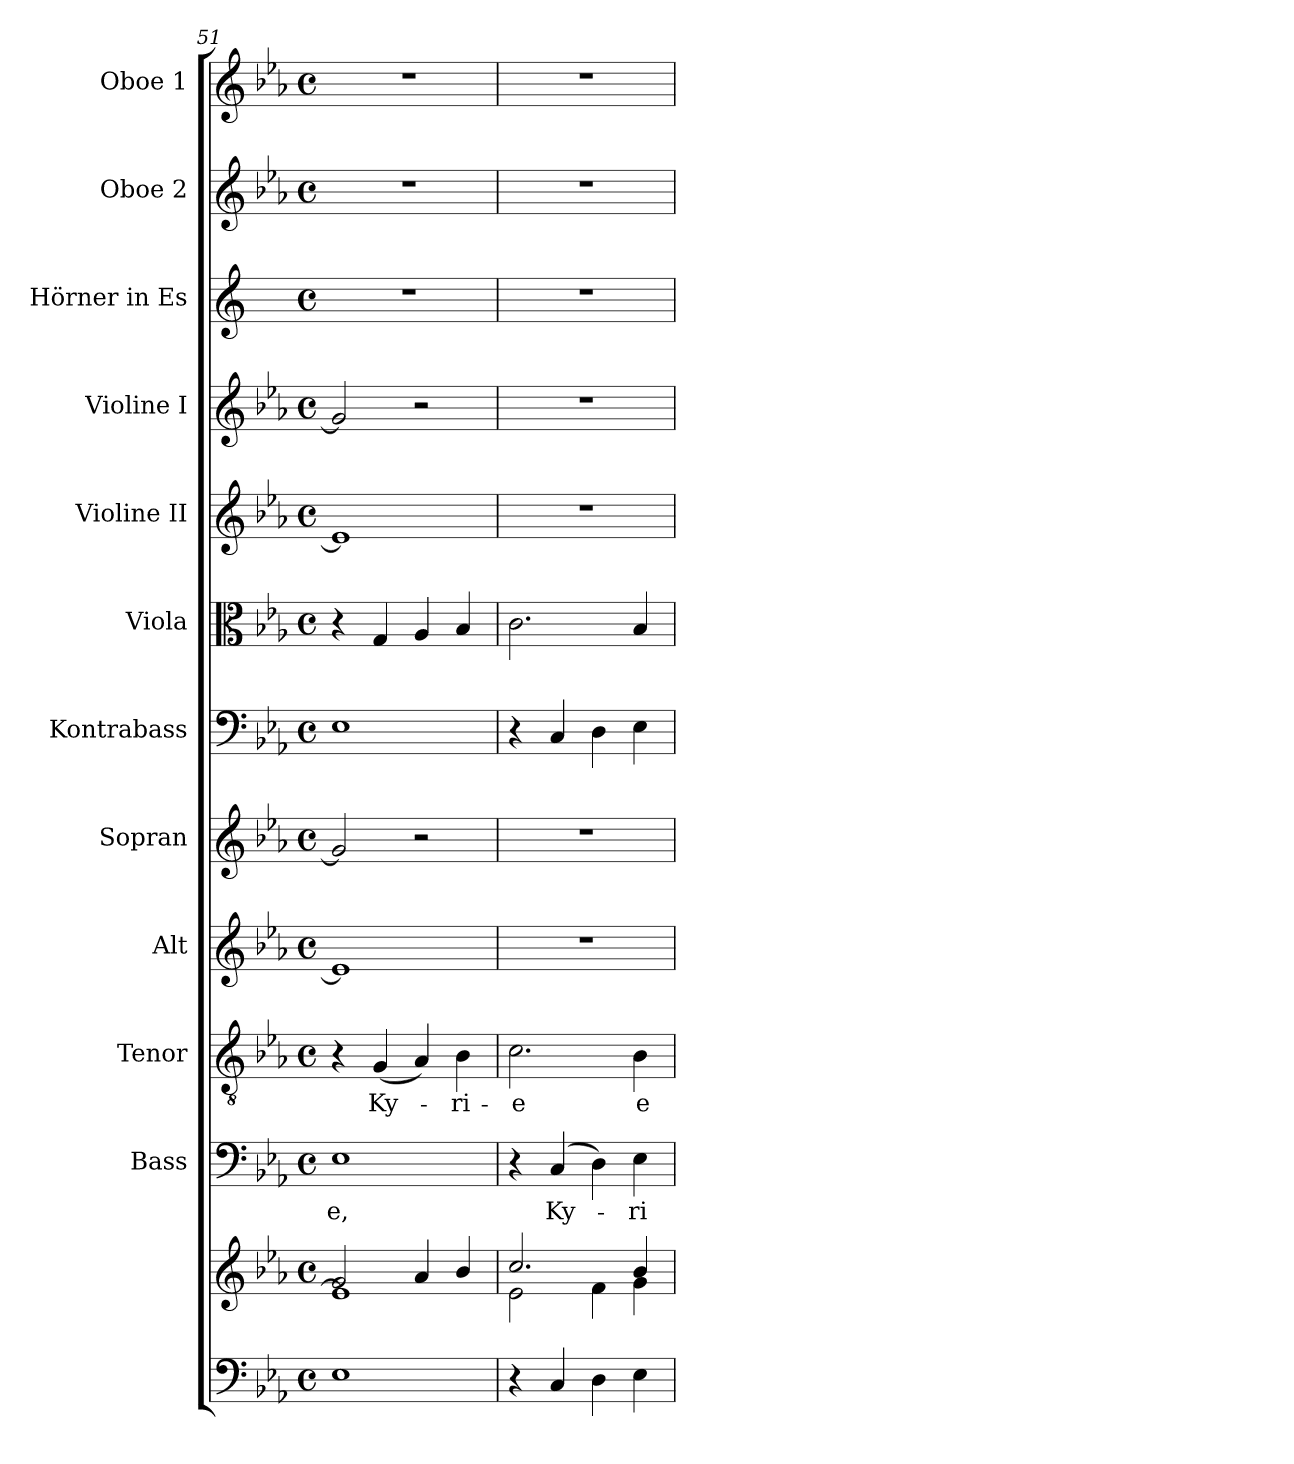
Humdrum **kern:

**kern	**kern	**kern	**text	**kern	**text	**kern	**kern	**kern	**kern	**kern	**kern	**kern	**kern	**kern
*part12	*part12	*part11	*part11	*part10	*part10	*part9	*part8	*part7	*part6	*part5	*part4	*part3	*part2	*part1
*staff13	*staff12	*staff11	*staff11	*staff10	*staff10	*staff9	*staff8	*staff7	*staff6	*staff5	*staff4	*staff3	*staff2	*staff1
*	*	*I"Bass	*	*I"Tenor	*	*I"Alt	*I"Sopran	*I"Kontrabass	*I"Viola	*I"Violine II	*I"Violine I	*I"Hörner in Es	*I"Oboe 2	*I"Oboe 1
*	*	*I'B.	*	*I'T.	*	*I'A.	*I'S.	*I'Kb.	*I'Vla.	*I'Vl. II	*I'Vl. I	*	*I'Ob. 2	*I'Ob. 1
*clefF4	*clefG2	*clefF4	*	*clefGv2	*	*clefG2	*clefG2	*clefF4	*clefC3	*clefG2	*clefG2	*clefG2	*clefG2	*clefG2
*	*	*	*	*	*	*	*	*ITrd7c12	*	*	*	*ITrd4c7	*	*
*k[b-e-a-]	*k[b-e-a-]	*k[b-e-a-]	*	*k[b-e-a-]	*	*k[b-e-a-]	*k[b-e-a-]	*k[b-e-a-]	*k[b-e-a-]	*k[b-e-a-]	*k[b-e-a-]	*k[b-]	*k[b-e-a-]	*k[b-e-a-]
*E-:	*E-:	*E-:	*	*E-:	*	*E-:	*E-:	*E-:	*E-:	*E-:	*E-:	*F:	*E-:	*E-:
*M4/4	*M4/4	*M4/4	*	*M4/4	*	*M4/4	*M4/4	*M4/4	*M4/4	*M4/4	*M4/4	*M4/4	*M4/4	*M4/4
*met(c)	*met(c)	*met(c)	*	*met(c)	*	*met(c)	*met(c)	*met(c)	*met(c)	*met(c)	*met(c)	*met(c)	*met(c)	*met(c)
=51	=51	=51	=51	=51	=51	=51	=51	=51	=51	=51	=51	=51	=51	=51
*	*^	*	*	*	*	*	*	*	*	*	*	*	*	*
!	!	!	!	!LO:LY:b	!	!	!	!	!	!	!	!	!	!	!
1E-	2g/	1e-]	1E-	-e,	4r	.	1e-]	2g/]	1EE-	4r	1e-]	2g/]	1r	1r	1r
!	!	!	!	!	!	!LO:LY:b	!	!	!	!	!	!	!	!	!
.	.	.	.	.	(<4G/	Ky-	.	.	.	4G/	.	.	.	.	.
.	4a-/	.	.	.	4A-/)	.	.	2r	.	4A-/	.	2r	.	.	.
!	!	!	!	!	!	!LO:LY:b	!	!	!	!	!	!	!	!	!
.	4b-/	.	.	.	4B-\	-ri-	.	.	.	4B-/	.	.	.	.	.
=52	=52	=52	=52	=52	=52	=52	=52	=52	=52	=52	=52	=52	=52	=52	=52
!	!	!	!	!	!	!LO:LY:b	!	!	!	!	!	!	!	!	!
4r	2.cc/	2e-\	4r	.	2.c\	-e	1r	1r	4r	2.c\	1r	1r	1r	1r	1r
!	!	!	!	!LO:LY:b	!	!	!	!	!	!	!	!	!	!	!
4C/	.	.	(4C/	Ky-	.	.	.	.	4CC/	.	.	.	.	.	.
4D\	.	4f\	4D\)	.	.	.	.	.	4DD\	.	.	.	.	.	.
!	!	!	!	!LO:LY:b	!	!LO:LY:b	!	!	!	!	!	!	!	!	!
4E-\	4b-/	4g\	4E-\	-ri-	4B-\	e-	.	.	4EE-\	4B-/	.	.	.	.	.
*	*v	*v	*	*	*	*	*	*	*	*	*	*	*	*	*
=	=	=	=	=	=	=	=	=	=	=	=	=	=	=
*-	*-	*-	*-	*-	*-	*-	*-	*-	*-	*-	*-	*-	*-	*-
